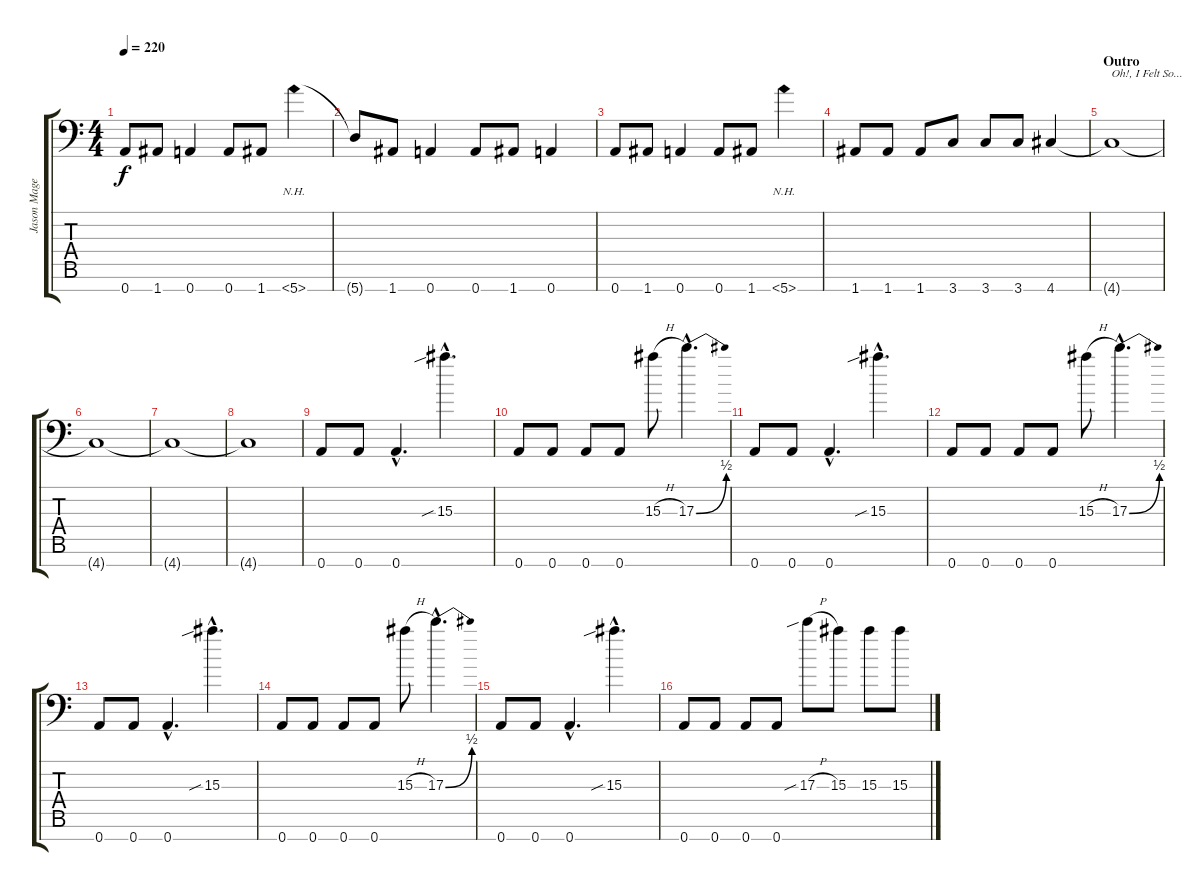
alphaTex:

\track ("Jason Mager - Guitar" "Jason Mage") {instrument distortionguitar}
\staff {score tabs}
\tuning (E4 B3 G3 D3 A2 E2 A1) {hide}
\ts (4 4)
\tempo 220
\clef f4
\ks c
0.7.8{dy f} 1.7.8 0.7.4 0.7.8 1.7.8 5.7{nh}.4 |
5.7{t}.8 1.7.8 0.7.4 0.7.8 1.7.8 0.7.4 |
0.7.8 1.7.8 0.7.4 0.7.8 1.7.8 5.7{nh}.4 |
1.7.8 1.7.8 1.7.8 3.7.8 3.7.8 3.7.8 4.7.4 |
\section ("" "Outro")
4.7{t}.1{txt "Oh!, I Felt So..."} |
4.7{t}.1 |
4.7{t}.1 |
4.7{t}.1 |
0.7.8 0.7.8 0.7{hac}.4{d} 15.3{sib hac}.4{d} |
0.7.8 0.7.8 0.7.8 0.7.8 15.3{h}.8 17.3{be (bend 0 0 60 2) hac}.4{d} |
0.7.8 0.7.8 0.7{hac}.4{d} 15.3{sib hac}.4{d} |
0.7.8 0.7.8 0.7.8 0.7.8 15.3{h}.8 17.3{be (bend 0 0 60 2) hac}.4{d} |
0.7.8 0.7.8 0.7{hac}.4{d} 15.3{sib hac}.4{d} |
0.7.8 0.7.8 0.7.8 0.7.8 15.3{h}.8 17.3{be (bend 0 0 60 2) hac}.4{d} |
0.7.8 0.7.8 0.7{hac}.4{d} 15.3{sib hac}.4{d} |
0.7.8 0.7.8 0.7.8 0.7.8 17.3{sib h}.8 15.3.8 15.3.8 15.3.8
